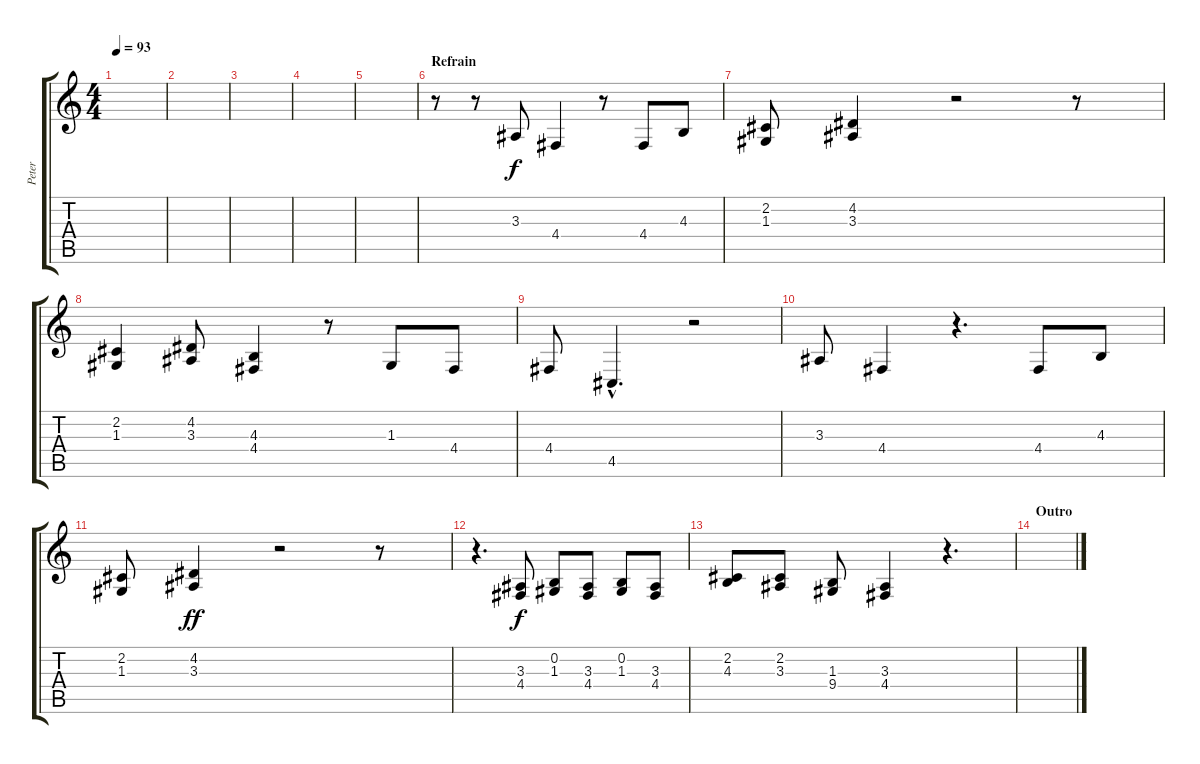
\track ("Peter" "Peter") {instrument synthbrass2}
\staff {score tabs}
\tuning (E4 B3 G3 D3 A2 E2) {hide}
\ts (4 4)
\tempo 93
\clef g2
\ks c
|
|
|
|
|
\section ("" "Refrain")
r.8 r.8 3.3.8 4.4.4 r.8 4.4.8 4.3.8 |
(2.2 1.3).8 (4.2 3.3).4 r.2 r.8 |
(2.2 1.3).4 (4.2 3.3).8 (4.3 4.4).4 r.8 1.3.8 4.4.8 |
4.4.8 4.5{hac}.4{d} r.2 |
3.3.8 4.4.4 r.4{d} 4.4.8 4.3.8 |
(2.2 1.3).8 (4.2 3.3).4{dy ff} r.2 r.8 |
r.4{d} (3.3 4.4).8{dy f} (0.2 1.3).8 (3.3 4.4).8 (0.2 1.3).8 (3.3 4.4).8 |
(2.2 4.3).8 (2.2 3.3).8 (1.3 9.4).8 (3.3 4.4).4 r.4{d} |
\section ("" "Outro")
